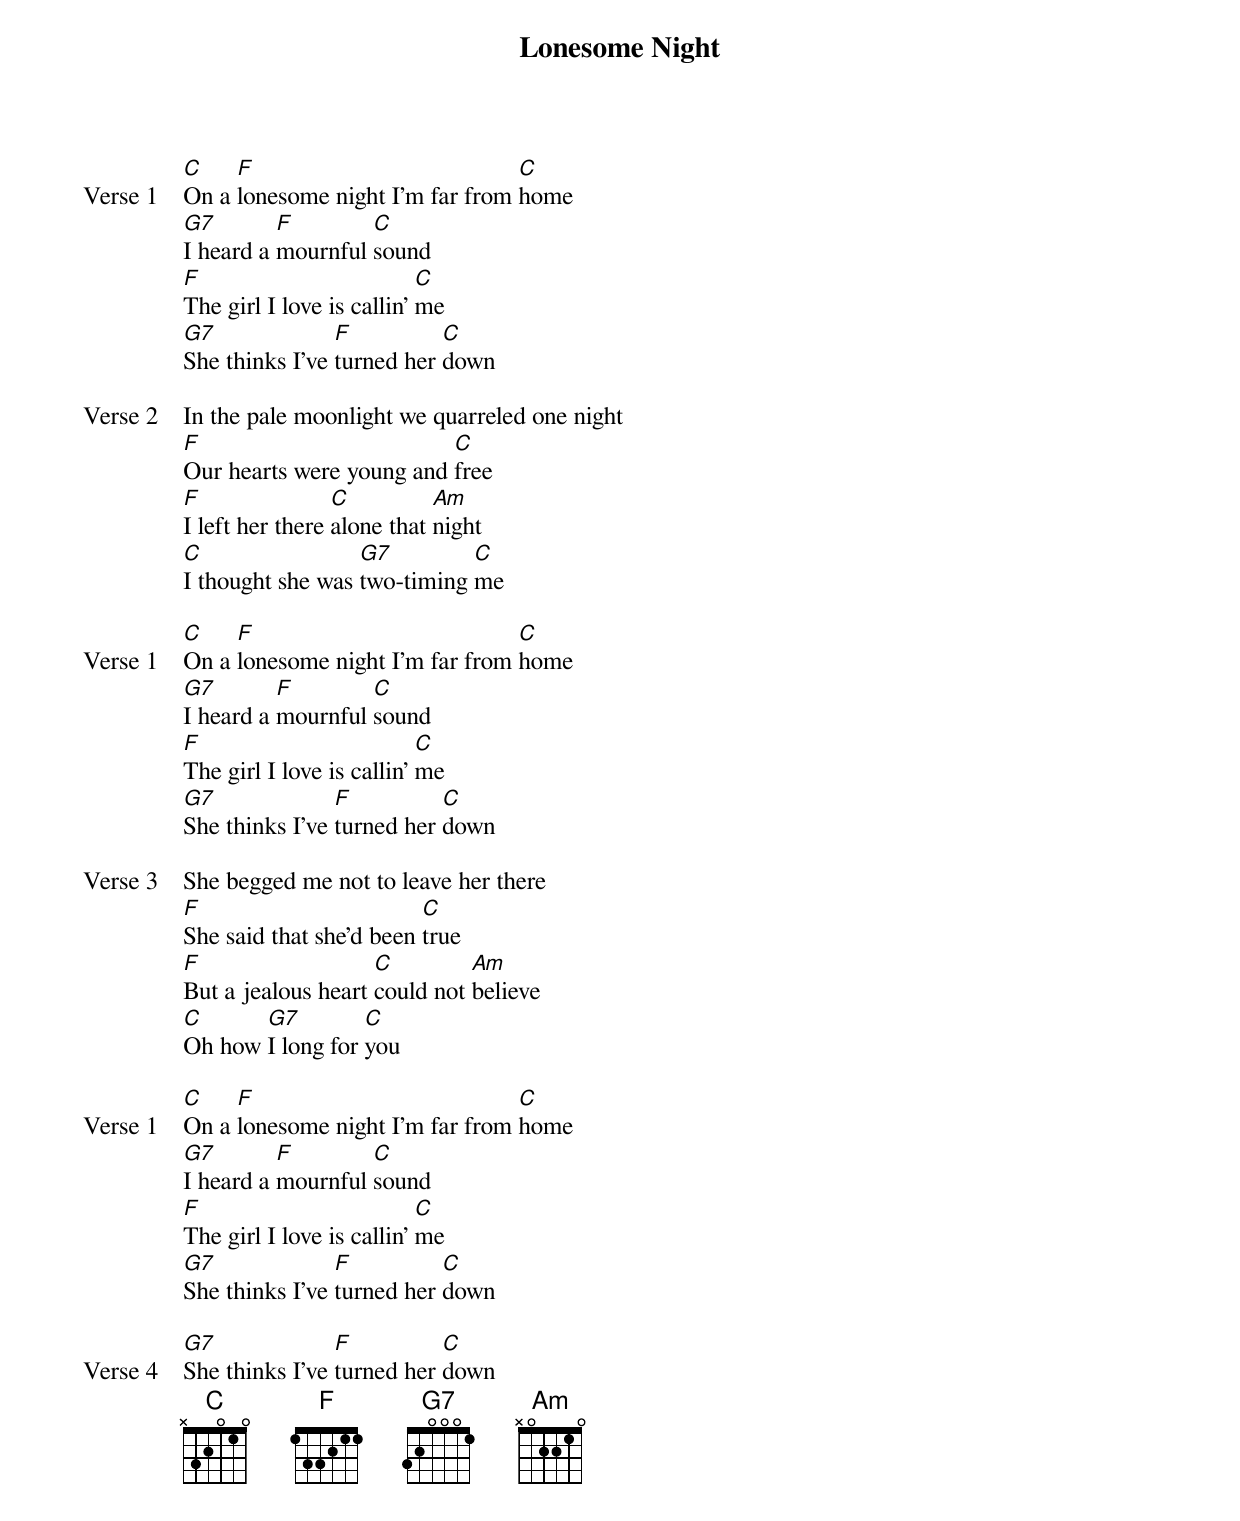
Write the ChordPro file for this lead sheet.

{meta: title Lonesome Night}
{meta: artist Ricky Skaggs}
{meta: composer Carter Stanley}
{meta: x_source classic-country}
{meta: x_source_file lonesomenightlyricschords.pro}
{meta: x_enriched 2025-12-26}

{start_of_verse: Verse 1}
[C]On a [F]lonesome night I’m far from [C]home
[G7]I heard a [F]mournful [C]sound
[F]The girl I love is callin' [C]me
[G7]She thinks I’ve [F]turned her [C]down
{end_of_verse}

{start_of_verse: Verse 2}
In the pale moonlight we quarreled one night
[F]Our hearts were young and [C]free
[F]I left her there [C]alone that [Am]night
[C]I thought she was [G7]two-timing [C]me
{end_of_verse}

{start_of_verse: Verse 1}
[C]On a [F]lonesome night I’m far from [C]home
[G7]I heard a [F]mournful [C]sound
[F]The girl I love is callin' [C]me
[G7]She thinks I’ve [F]turned her [C]down
{end_of_verse}

{start_of_verse: Verse 3}
She begged me not to leave her there
[F]She said that she'd been [C]true
[F]But a jealous heart [C]could not [Am]believe
[C]Oh how [G7]I long for [C]you
{end_of_verse}

{start_of_verse: Verse 1}
[C]On a [F]lonesome night I’m far from [C]home
[G7]I heard a [F]mournful [C]sound
[F]The girl I love is callin' [C]me
[G7]She thinks I’ve [F]turned her [C]down
{end_of_verse}

{start_of_verse: Verse 4}
[G7]She thinks I’ve [F]turned her [C]down
{end_of_verse}
